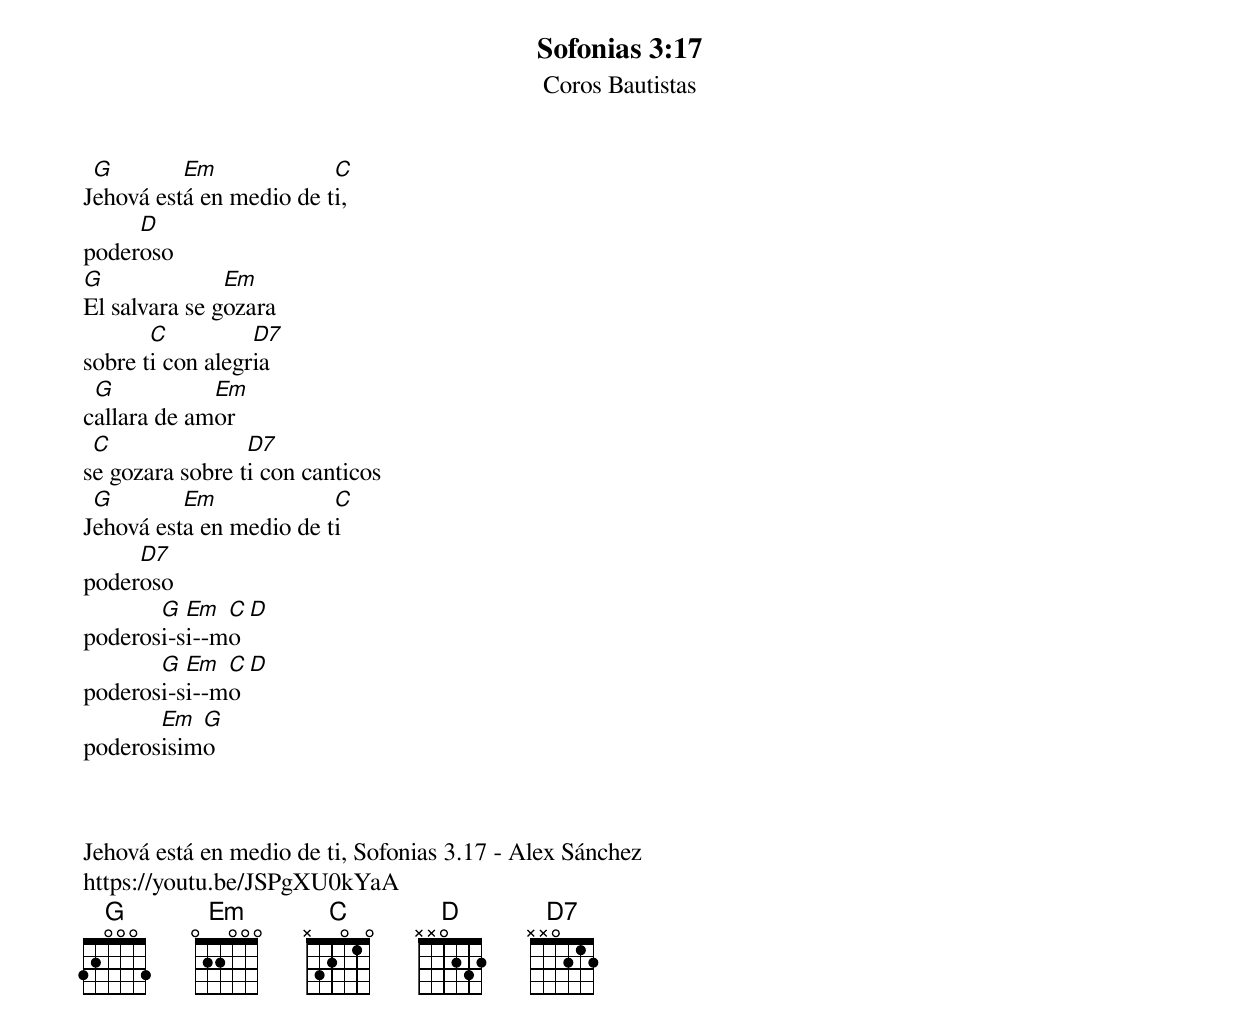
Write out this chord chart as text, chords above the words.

Sofonias 3:17
Coros Bautistas

 G        Em             C
Jehová está en medio de ti,
     D
poderoso
G              Em
El salvara se gozara
       C          D7
sobre ti con alegria
 G           Em
callara de amor
 C               D7
se gozara sobre ti con canticos
 G        Em             C
Jehová esta en medio de ti
     D7
poderoso
       G  Em  C D
poderosi-si--mo
       G  Em  C D
poderosi-si--mo
       Em  G
poderosisimo



Jehová está en medio de ti, Sofonias 3.17 - Alex Sánchez
https://youtu.be/JSPgXU0kYaA
